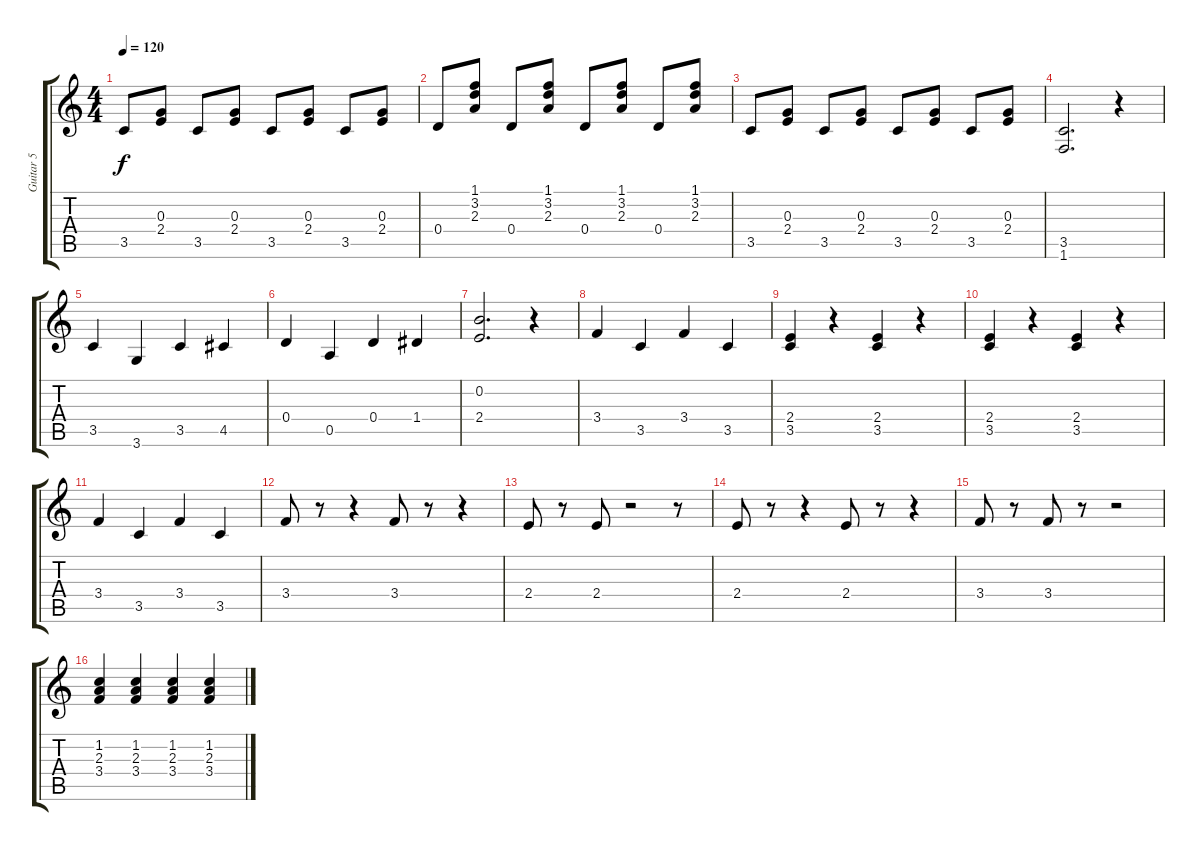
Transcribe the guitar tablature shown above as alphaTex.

\track ("Guitar 5" "Guitar 5") {instrument acousticguitarnylon}
\staff {score tabs}
\tuning (E4 B3 G3 D3 A2 E2) {hide}
\ts (4 4)
\tempo 120
\clef g2
\ks c
3.5.8{dy f} (0.3 2.4).8 3.5.8 (0.3 2.4).8 3.5.8 (0.3 2.4).8 3.5.8 (0.3 2.4).8 |
0.4.8 (1.1 3.2 2.3).8 0.4.8 (1.1 3.2 2.3).8 0.4.8 (1.1 3.2 2.3).8 0.4.8 (1.1 3.2 2.3).8 |
3.5.8 (0.3 2.4).8 3.5.8 (0.3 2.4).8 3.5.8 (0.3 2.4).8 3.5.8 (0.3 2.4).8 |
(3.5 1.6).2{d} r.4 |
3.5.4 3.6.4 3.5.4 4.5.4 |
0.4.4 0.5.4 0.4.4 1.4.4 |
(0.2 2.4).2{d} r.4 |
3.4.4 3.5.4 3.4.4 3.5.4 |
(2.4 3.5).4 r.4 (2.4 3.5).4 r.4 |
(2.4 3.5).4 r.4 (2.4 3.5).4 r.4 |
3.4.4 3.5.4 3.4.4 3.5.4 |
3.4.8 r.8 r.4 3.4.8 r.8 r.4 |
2.4.8 r.8 2.4.8 r.2 r.8 |
2.4.8 r.8 r.4 2.4.8 r.8 r.4 |
3.4.8 r.8 3.4.8 r.8 r.2 |
(1.2 2.3 3.4).4 (1.2 2.3 3.4).4 (1.2 2.3 3.4).4 (1.2 2.3 3.4).4
